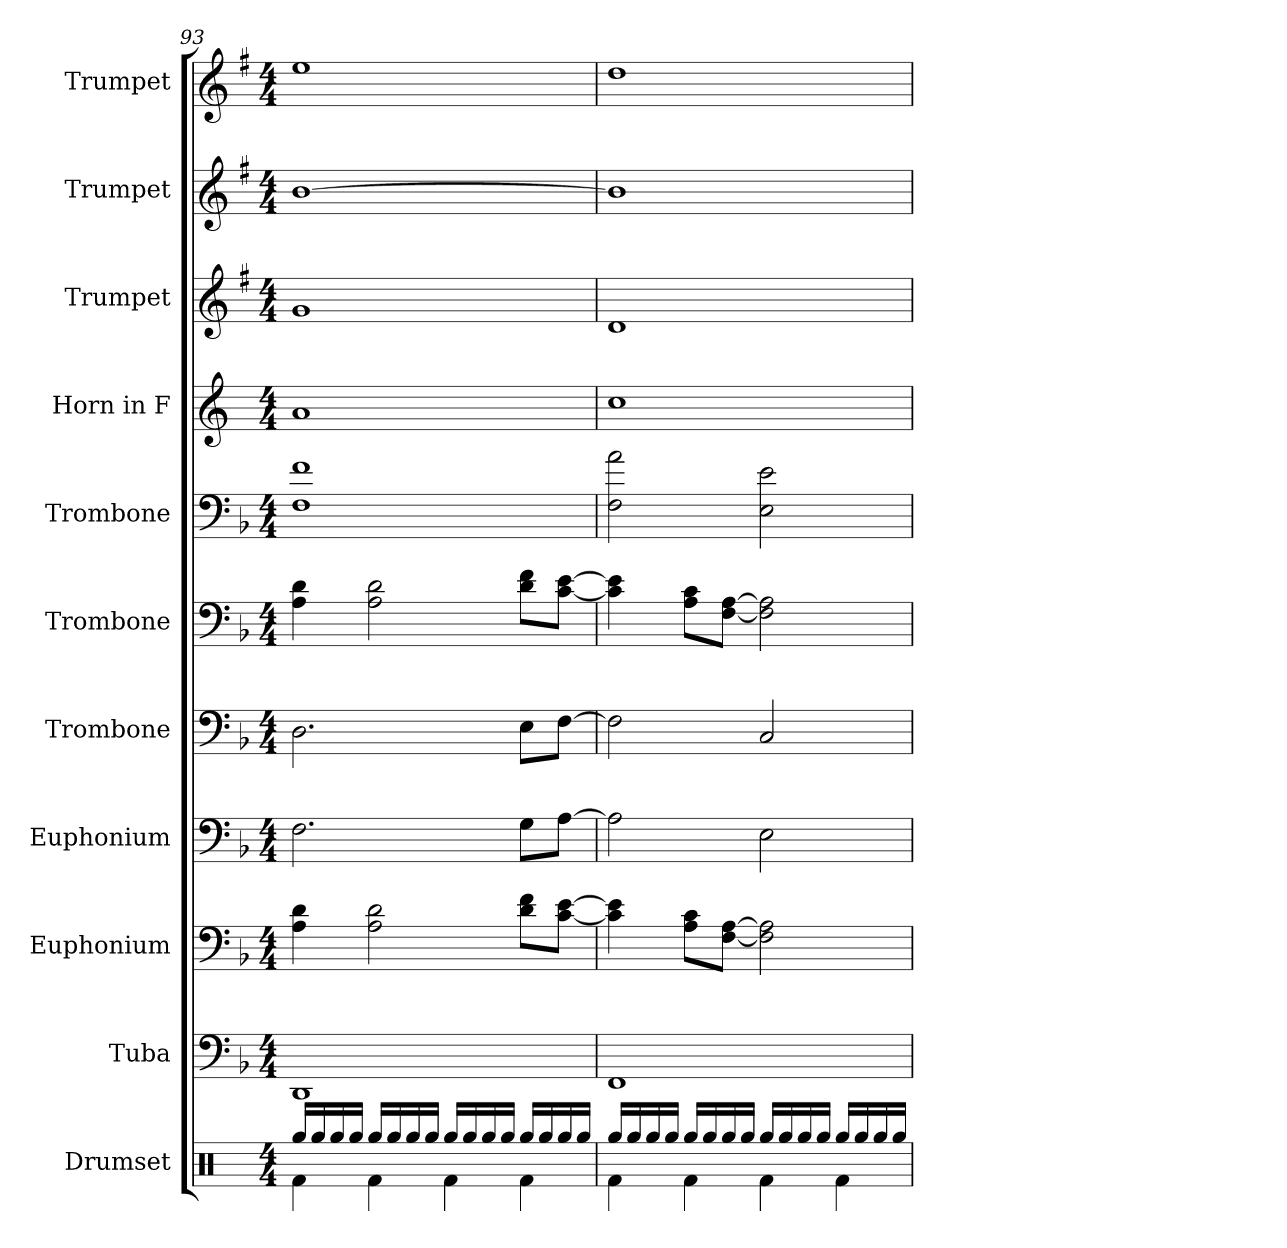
**kern	**kern	**kern	**kern	**kern	**kern	**kern	**kern	**kern	**kern	**kern
*part11	*part10	*part9	*part8	*part7	*part6	*part5	*part4	*part3	*part2	*part1
*staff11	*staff10	*staff9	*staff8	*staff7	*staff6	*staff5	*staff4	*staff3	*staff2	*staff1
*I"Drumset	*I"Tuba	*I"Euphonium	*I"Euphonium	*I"Trombone	*I"Trombone	*I"Trombone	*I"Horn in F	*I"Trumpet	*I"Trumpet	*I"Trumpet
*I'D. Set	*I'Tba.	*I'Euph.	*I'Euph.	*I'Tbn.	*I'Tbn.	*I'Tbn.	*	*I'Tpt.	*I'Tpt.	*I'Tpt.
!!LO:PB:g=z
*clefX	*clefF4	*clefF4	*clefF4	*clefF4	*clefF4	*clefF4	*clefG2	*clefG2	*clefG2	*clefG2
*	*	*	*	*	*	*	*ITrd4c7	*ITrd1c2	*ITrd1c2	*ITrd1c2
*k[]	*k[b-]	*k[b-]	*k[b-]	*k[b-]	*k[b-]	*k[b-]	*k[b-]	*k[b-]	*k[b-]	*k[b-]
*M4/4	*M4/4	*M4/4	*M4/4	*M4/4	*M4/4	*M4/4	*M4/4	*M4/4	*M4/4	*M4/4
=93	=93	=93	=93	=93	=93	=93	=93	=93	=93	=93
*^	*	*	*	*	*	*	*	*	*	*
16Rgg/LL	4Rf\	1DD	4A\ 4d\	2.F\	2.D\	4A\ 4d\	1F 1f	1d	1f	[1a	1dd
16Rgg/	.	.	.	.	.	.	.	.	.	.	.
16Rgg/	.	.	.	.	.	.	.	.	.	.	.
16Rgg/JJ	.	.	.	.	.	.	.	.	.	.	.
16Rgg/LL	4Rf\	.	2A\ 2d\	.	.	2A\ 2d\	.	.	.	.	.
16Rgg/	.	.	.	.	.	.	.	.	.	.	.
16Rgg/	.	.	.	.	.	.	.	.	.	.	.
16Rgg/JJ	.	.	.	.	.	.	.	.	.	.	.
16Rgg/LL	4Rf\	.	.	.	.	.	.	.	.	.	.
16Rgg/	.	.	.	.	.	.	.	.	.	.	.
16Rgg/	.	.	.	.	.	.	.	.	.	.	.
16Rgg/JJ	.	.	.	.	.	.	.	.	.	.	.
16Rgg/LL	4Rf\	.	8d\ 8f\L	8G\L	8E\L	8d\ 8f\L	.	.	.	.	.
16Rgg/	.	.	.	.	.	.	.	.	.	.	.
16Rgg/	.	.	[8c\ [8e\J	[8A\J	[8F\J	[8c\ [8e\J	.	.	.	.	.
16Rgg/JJ	.	.	.	.	.	.	.	.	.	.	.
=94	=94	=94	=94	=94	=94	=94	=94	=94	=94	=94	=94
16Rgg/LL	4Rf\	1FF	4c\] 4e\]	2A\]	2F\]	4c\] 4e\]	2F\ 2a\	1f	1c	1a]	1cc
16Rgg/	.	.	.	.	.	.	.	.	.	.	.
16Rgg/	.	.	.	.	.	.	.	.	.	.	.
16Rgg/JJ	.	.	.	.	.	.	.	.	.	.	.
16Rgg/LL	4Rf\	.	8A\ 8c\L	.	.	8A\ 8c\L	.	.	.	.	.
16Rgg/	.	.	.	.	.	.	.	.	.	.	.
16Rgg/	.	.	[8F\ [8A\J	.	.	[8F\ [8A\J	.	.	.	.	.
16Rgg/JJ	.	.	.	.	.	.	.	.	.	.	.
16Rgg/LL	4Rf\	.	2F\] 2A\]	2E\	2C/	2F\] 2A\]	2E\ 2e\	.	.	.	.
16Rgg/	.	.	.	.	.	.	.	.	.	.	.
16Rgg/	.	.	.	.	.	.	.	.	.	.	.
16Rgg/JJ	.	.	.	.	.	.	.	.	.	.	.
16Rgg/LL	4Rf\	.	.	.	.	.	.	.	.	.	.
16Rgg/	.	.	.	.	.	.	.	.	.	.	.
16Rgg/	.	.	.	.	.	.	.	.	.	.	.
16Rgg/JJ	.	.	.	.	.	.	.	.	.	.	.
*v	*v	*	*	*	*	*	*	*	*	*	*
=	=	=	=	=	=	=	=	=	=	=
*-	*-	*-	*-	*-	*-	*-	*-	*-	*-	*-
